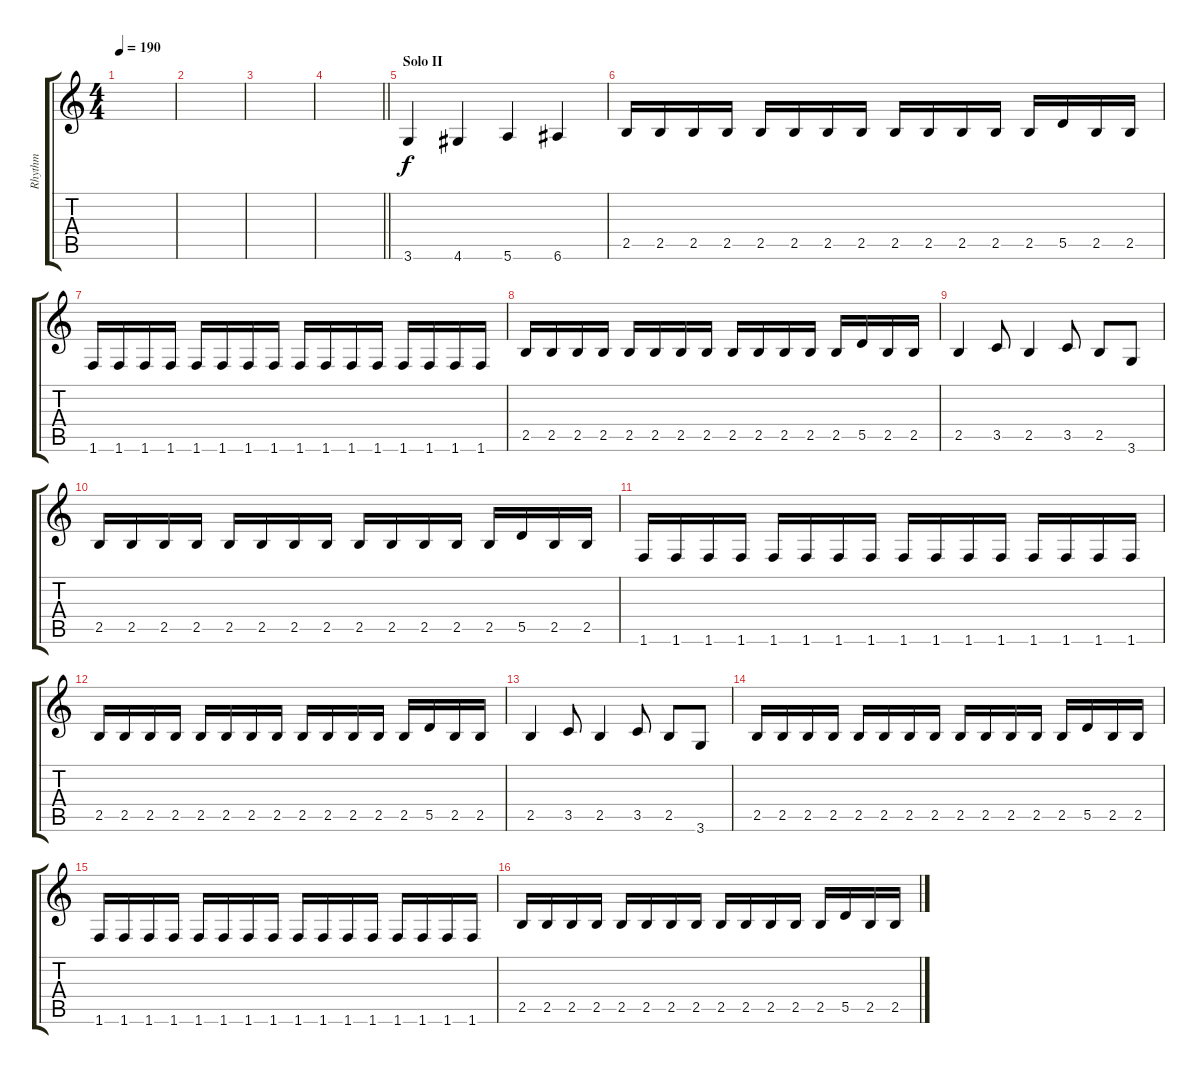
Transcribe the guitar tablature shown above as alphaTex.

\track ("Rhythm" "Rhythm") {instrument distortionguitar}
\staff {score tabs}
\tuning (E4 B3 G3 D3 A2 E2) {hide}
\ts (4 4)
\tempo 190
\clef g2
\ks c
|
|
|
\barLineRight lightlight
|
\section ("" "Solo II")
3.6.4 4.6.4 5.6.4 6.6.4 |
2.5.16 2.5.16 2.5.16 2.5.16 2.5.16 2.5.16 2.5.16 2.5.16 2.5.16 2.5.16 2.5.16 2.5.16 2.5.16 5.5.16 2.5.16 2.5.16 |
1.6.16 1.6.16 1.6.16 1.6.16 1.6.16 1.6.16 1.6.16 1.6.16 1.6.16 1.6.16 1.6.16 1.6.16 1.6.16 1.6.16 1.6.16 1.6.16 |
2.5.16 2.5.16 2.5.16 2.5.16 2.5.16 2.5.16 2.5.16 2.5.16 2.5.16 2.5.16 2.5.16 2.5.16 2.5.16 5.5.16 2.5.16 2.5.16 |
2.5.4 3.5.8 2.5.4 3.5.8 2.5.8 3.6.8 |
2.5.16 2.5.16 2.5.16 2.5.16 2.5.16 2.5.16 2.5.16 2.5.16 2.5.16 2.5.16 2.5.16 2.5.16 2.5.16 5.5.16 2.5.16 2.5.16 |
1.6.16 1.6.16 1.6.16 1.6.16 1.6.16 1.6.16 1.6.16 1.6.16 1.6.16 1.6.16 1.6.16 1.6.16 1.6.16 1.6.16 1.6.16 1.6.16 |
2.5.16 2.5.16 2.5.16 2.5.16 2.5.16 2.5.16 2.5.16 2.5.16 2.5.16 2.5.16 2.5.16 2.5.16 2.5.16 5.5.16 2.5.16 2.5.16 |
2.5.4 3.5.8 2.5.4 3.5.8 2.5.8 3.6.8 |
2.5.16 2.5.16 2.5.16 2.5.16 2.5.16 2.5.16 2.5.16 2.5.16 2.5.16 2.5.16 2.5.16 2.5.16 2.5.16 5.5.16 2.5.16 2.5.16 |
1.6.16 1.6.16 1.6.16 1.6.16 1.6.16 1.6.16 1.6.16 1.6.16 1.6.16 1.6.16 1.6.16 1.6.16 1.6.16 1.6.16 1.6.16 1.6.16 |
2.5.16 2.5.16 2.5.16 2.5.16 2.5.16 2.5.16 2.5.16 2.5.16 2.5.16 2.5.16 2.5.16 2.5.16 2.5.16 5.5.16 2.5.16 2.5.16
